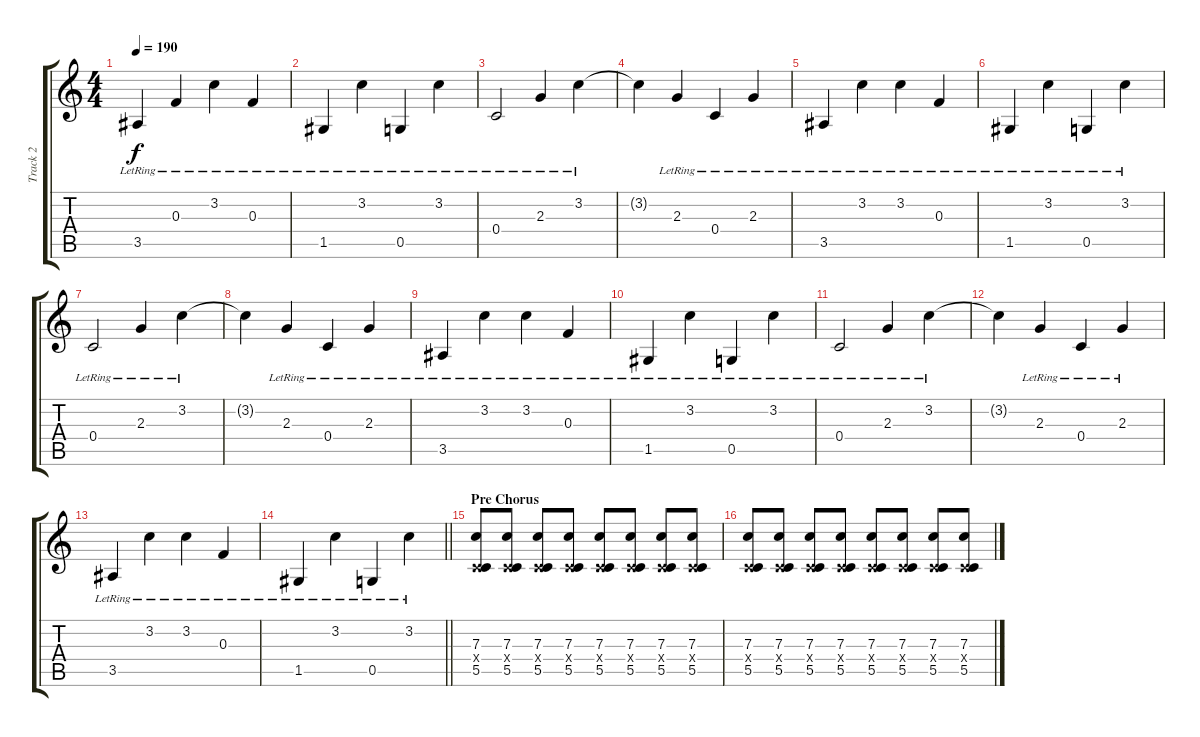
\track ("Track 2" "Track 2") {instrument distortionguitar}
\staff {score tabs}
\tuning (D4 A3 F3 C3 G2 C2) {hide}
\ts (4 4)
\tempo 190
\clef g2
\ks c
3.5{lr}.4{dy f} 0.3{lr}.4 3.2{lr}.4 0.3{lr}.4 |
1.5{lr}.4 3.2{lr}.4 0.5{lr}.4 3.2{lr}.4 |
0.4{lr}.2 2.3{lr}.4 3.2{lr}.4 |
3.2{t}.4 2.3{lr}.4 0.4{lr}.4 2.3{lr}.4 |
3.5{lr}.4 3.2{lr}.4 3.2{lr}.4 0.3{lr}.4 |
1.5{lr}.4 3.2{lr}.4 0.5{lr}.4 3.2{lr}.4 |
0.4{lr}.2 2.3{lr}.4 3.2{lr}.4 |
3.2{t}.4 2.3{lr}.4 0.4{lr}.4 2.3{lr}.4 |
3.5{lr}.4 3.2{lr}.4 3.2{lr}.4 0.3{lr}.4 |
1.5{lr}.4 3.2{lr}.4 0.5{lr}.4 3.2{lr}.4 |
0.4{lr}.2 2.3{lr}.4 3.2{lr}.4 |
3.2{t}.4 2.3{lr}.4 0.4{lr}.4 2.3{lr}.4 |
3.5{lr}.4 3.2{lr}.4 3.2{lr}.4 0.3{lr}.4 |
\barLineRight lightlight
1.5{lr}.4 3.2{lr}.4 0.5{lr}.4 3.2{lr}.4 |
\section ("" "Pre Chorus")
(7.3 0.4{x} 5.5).8{instrument distortionguitar} (7.3 0.4{x} 5.5).8 (7.3 0.4{x} 5.5).8 (7.3 0.4{x} 5.5).8 (7.3 0.4{x} 5.5).8 (7.3 0.4{x} 5.5).8 (7.3 0.4{x} 5.5).8 (7.3 0.4{x} 5.5).8 |
(7.3 0.4{x} 5.5).8 (7.3 0.4{x} 5.5).8 (7.3 0.4{x} 5.5).8 (7.3 0.4{x} 5.5).8 (7.3 0.4{x} 5.5).8 (7.3 0.4{x} 5.5).8 (7.3 0.4{x} 5.5).8 (7.3 0.4{x} 5.5).8
